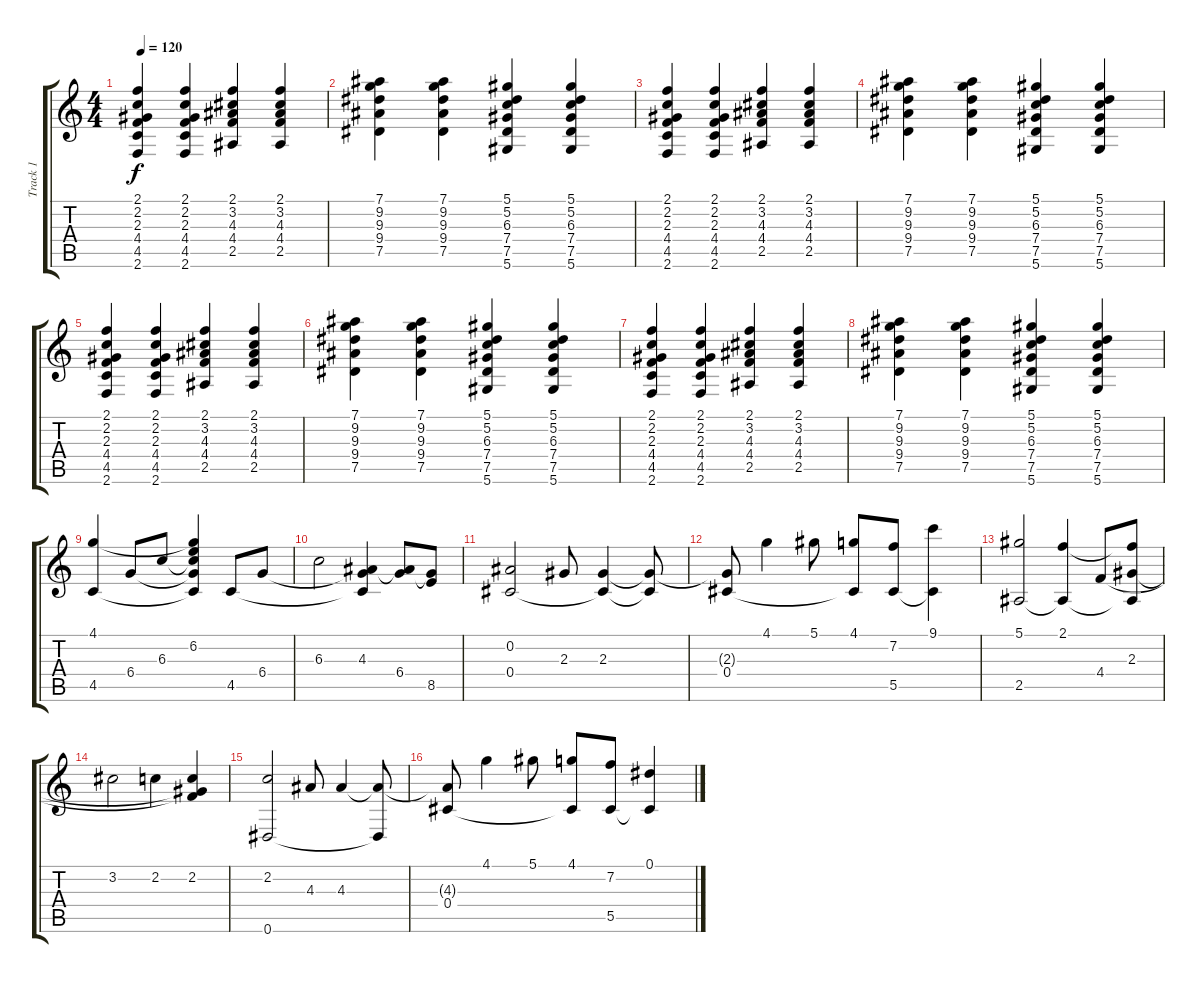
\track ("Track 1" "Track 1") {instrument acousticguitarnylon}
\staff {score tabs}
\tuning (Eb4 Bb3 Gb3 Db3 Ab2 Eb2) {hide}
\ts (4 4)
\tempo 120
\clef g2
\ks c
(2.1 2.2 2.3 4.4 4.5 2.6).4{dy f} (2.1 2.2 2.3 4.4 4.5 2.6).4 (2.1 3.2 4.3 4.4 2.5).4 (2.1 3.2 4.3 4.4 2.5).4 |
(7.1 9.2 9.3 9.4 7.5).4 (7.1 9.2 9.3 9.4 7.5).4 (5.1 5.2 6.3 7.4 7.5 5.6).4 (5.1 5.2 6.3 7.4 7.5 5.6).4 |
(2.1 2.2 2.3 4.4 4.5 2.6).4 (2.1 2.2 2.3 4.4 4.5 2.6).4 (2.1 3.2 4.3 4.4 2.5).4 (2.1 3.2 4.3 4.4 2.5).4 |
(7.1 9.2 9.3 9.4 7.5).4 (7.1 9.2 9.3 9.4 7.5).4 (5.1 5.2 6.3 7.4 7.5 5.6).4 (5.1 5.2 6.3 7.4 7.5 5.6).4 |
(2.1 2.2 2.3 4.4 4.5 2.6).4 (2.1 2.2 2.3 4.4 4.5 2.6).4 (2.1 3.2 4.3 4.4 2.5).4 (2.1 3.2 4.3 4.4 2.5).4 |
(7.1 9.2 9.3 9.4 7.5).4 (7.1 9.2 9.3 9.4 7.5).4 (5.1 5.2 6.3 7.4 7.5 5.6).4 (5.1 5.2 6.3 7.4 7.5 5.6).4 |
(2.1 2.2 2.3 4.4 4.5 2.6).4 (2.1 2.2 2.3 4.4 4.5 2.6).4 (2.1 3.2 4.3 4.4 2.5).4 (2.1 3.2 4.3 4.4 2.5).4 |
(7.1 9.2 9.3 9.4 7.5).4 (7.1 9.2 9.3 9.4 7.5).4 (5.1 5.2 6.3 7.4 7.5 5.6).4 (5.1 5.2 6.3 7.4 7.5 5.6).4 |
(4.1 4.5).4 6.4.8 6.3.8 (4.1{t} 6.2 6.3{t} 6.4{t} 4.5{t}).4 4.5.8 6.4.8 |
6.3.2 (4.3 6.4{t} 4.5{t}).4 (4.3{t} 6.4).8 (6.4{t} 8.5).8 |
(0.2 0.4).2 2.3.8 (2.3 0.4{t}).4 (2.3{t} 0.4{t}).8 |
(2.3{t} 0.4).8 4.1.4 5.1.8 (4.1 0.4{t}).8 (7.2 5.5).8 (9.1 5.5{t}).4 |
(5.1 2.5).2 (2.1 2.5{t}).4 4.4.8 (2.1{t} 2.3 2.5{t}).8 |
3.2.2 2.2.4 (2.2 2.3{t} 4.4{t}).4 |
(2.2 0.6).2 4.3.8 4.3.4 (4.3{t} 0.6{t}).8 |
(4.3{t} 0.4).8 4.1.4 5.1.8 (4.1 0.4{t}).8 (7.2 5.5).8 (0.1 5.5{t}).4
